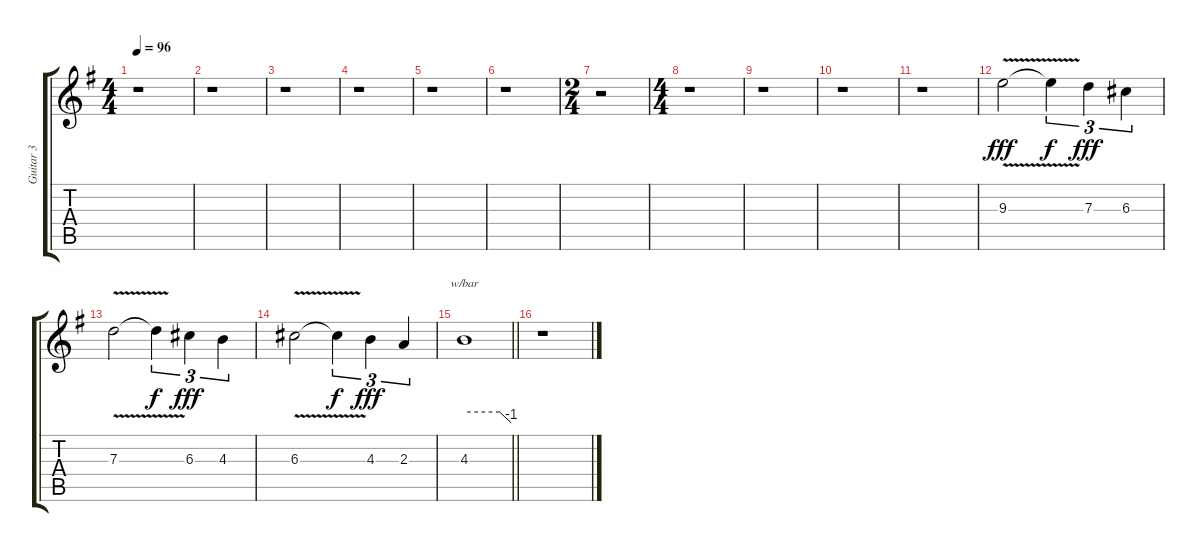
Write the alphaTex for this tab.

\track ("Guitar 3" "Guitar 3") {instrument distortionguitar}
\staff {score tabs}
\tuning (E4 B3 G3 D3 A2 E2) {hide}
\ts (4 4)
\tempo 96
\clef g2
\ks g
r.1{dy fff instrument distortionguitar} |
r.1 |
r.1 |
r.1 |
r.1 |
r.1 |
\ts (2 4)
r.2 |
\ts (4 4)
r.1 |
r.1 |
r.1 |
r.1 |
9.3{v}.2 9.3{t}.4{tu (3 2) dy f} 7.3.4{tu (3 2) dy fff} 6.3.4{tu (3 2)} |
7.3{v}.2 7.3{t}.4{tu (3 2) dy f} 6.3.4{tu (3 2) dy fff} 4.3.4{tu (3 2)} |
6.3{v}.2 6.3{t}.4{tu (3 2) dy f} 4.3.4{tu (3 2) dy fff} 2.3.4{tu (3 2)} |
\barLineRight lightlight
4.3.1{tbe (custom default 0 0 45 0 60 -4)} |
r.1
